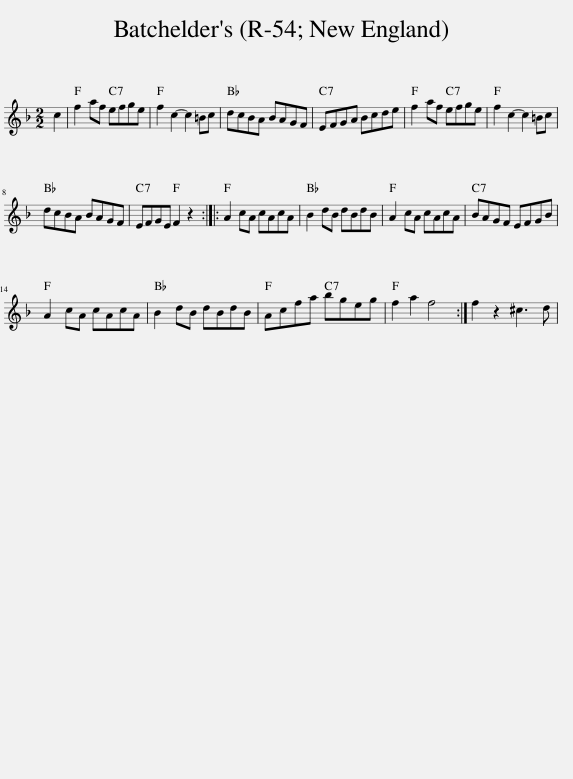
X:1
L:1/8
M:2/2
I:linebreak $
K:F
V:1 treble
V:1
 c2 | f2 af efge | f2 c2- c2 =Bc | dcBA BAGF | EFGA Bcde | %5
 f2 af efge | f2 c2- c2 =Bc |$ dcBA BAGF | EFGE F2 z2 :: A2 cA cAcA | %10
 B2 dB dBdB | A2 cA cAcA | BAGF EFGB |$ A2 cA cAcA | B2 dB dBdB | %15
 Acfa bgeg | f2 a2 f4 :| f2 z2 ^c3 d | %18
